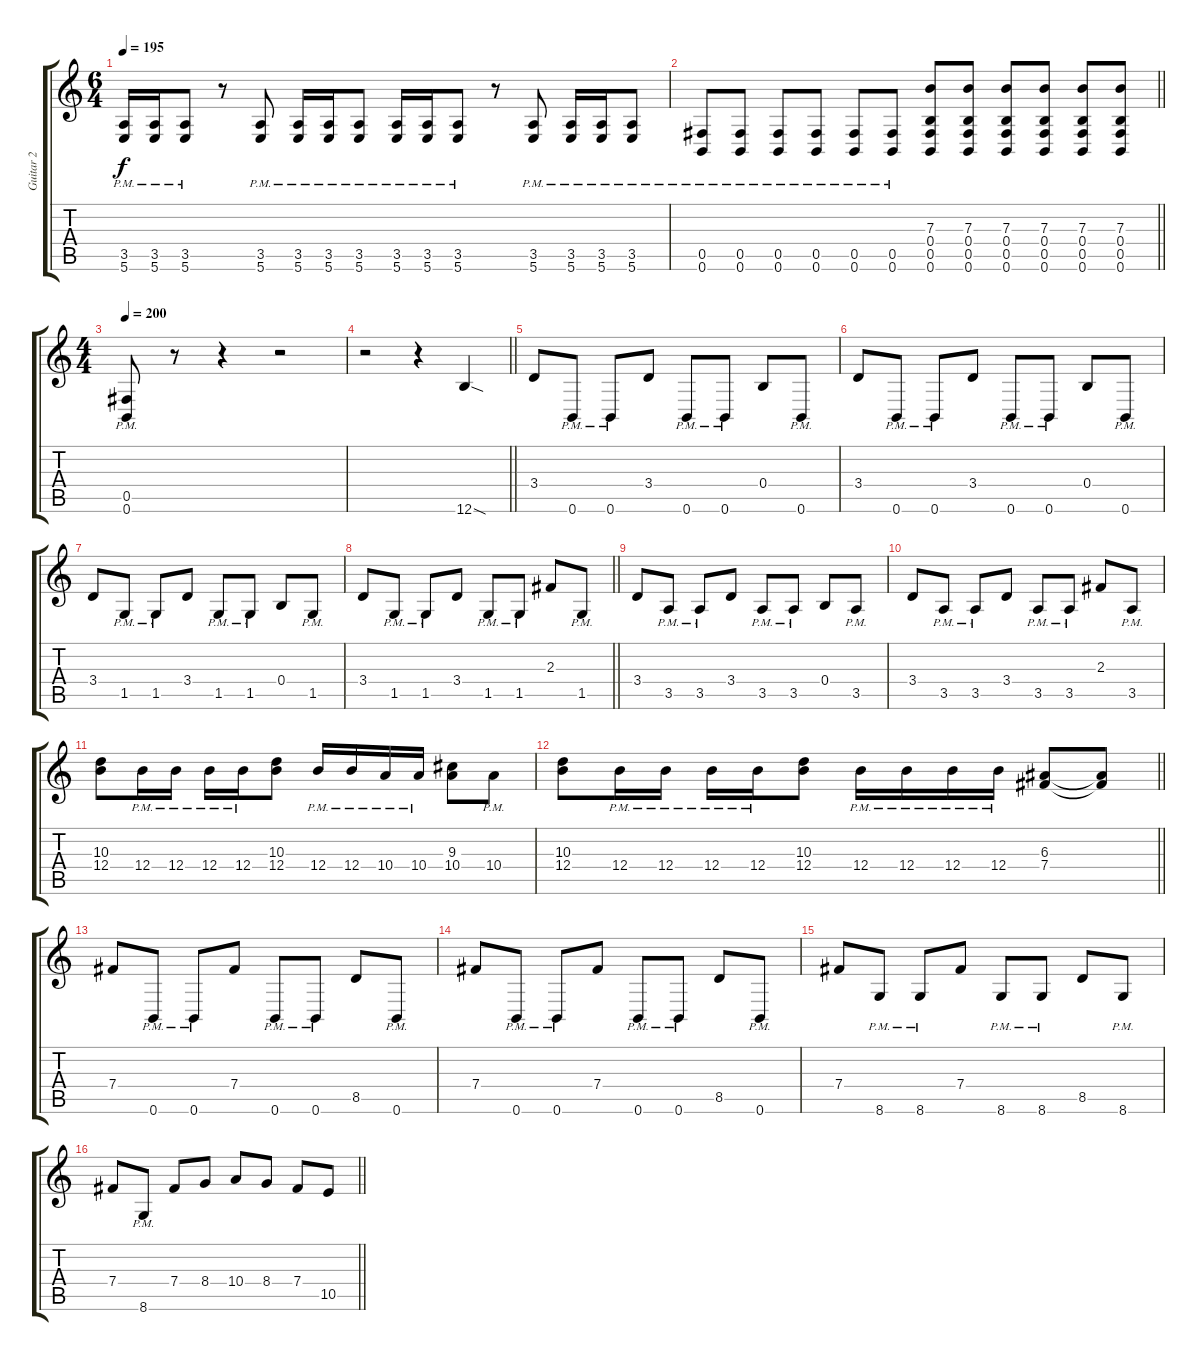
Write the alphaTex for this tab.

\track ("Guitar 2" "Guitar 2") {instrument distortionguitar}
\staff {score tabs}
\tuning (Db4 Ab3 E3 B2 Gb2 B1) {hide}
\ts (6 4)
\tempo 195
\clef g2
\ks c
(3.5{pm} 5.6{pm}).16{dy f} (3.5{pm} 5.6{pm}).16 (3.5{pm} 5.6{pm}).8 r.8 (3.5{pm} 5.6{pm}).8 (3.5{pm} 5.6{pm}).16 (3.5{pm} 5.6{pm}).16 (3.5{pm} 5.6{pm}).8 (3.5{pm} 5.6{pm}).16 (3.5{pm} 5.6{pm}).16 (3.5{pm} 5.6{pm}).8 r.8 (3.5{pm} 5.6{pm}).8 (3.5{pm} 5.6{pm}).16 (3.5{pm} 5.6{pm}).16 (3.5{pm} 5.6{pm}).8 |
\barLineRight lightlight
(0.5{pm} 0.6{pm}).8 (0.5{pm} 0.6{pm}).8 (0.5{pm} 0.6{pm}).8 (0.5{pm} 0.6{pm}).8 (0.5{pm} 0.6{pm}).8 (0.5{pm} 0.6{pm}).8 (7.3 0.4 0.5 0.6).8 (7.3 0.4 0.5 0.6).8 (7.3 0.4 0.5 0.6).8 (7.3 0.4 0.5 0.6).8 (7.3 0.4 0.5 0.6).8 (7.3 0.4 0.5 0.6).8 |
\ts (4 4)
\tempo 200
(0.5{pm} 0.6{pm}).8 r.8 r.4 r.2 |
\barLineRight lightlight
r.2 r.4 12.6{sod}.4 |
3.4.8 0.6{pm}.8 0.6{pm}.8 3.4.8 0.6{pm}.8 0.6{pm}.8 0.4.8 0.6{pm}.8 |
3.4.8 0.6{pm}.8 0.6{pm}.8 3.4.8 0.6{pm}.8 0.6{pm}.8 0.4.8 0.6{pm}.8 |
3.4.8 1.5{pm}.8 1.5{pm}.8 3.4.8 1.5{pm}.8 1.5{pm}.8 0.4.8 1.5{pm}.8 |
\barLineRight lightlight
3.4.8 1.5{pm}.8 1.5{pm}.8 3.4.8 1.5{pm}.8 1.5{pm}.8 2.3.8 1.5{pm}.8 |
3.4.8 3.5{pm}.8 3.5{pm}.8 3.4.8 3.5{pm}.8 3.5{pm}.8 0.4.8 3.5{pm}.8 |
3.4.8 3.5{pm}.8 3.5{pm}.8 3.4.8 3.5{pm}.8 3.5{pm}.8 2.3.8 3.5{pm}.8 |
(10.3 12.4).8 12.4{pm}.16 12.4{pm}.16 12.4{pm}.16 12.4{pm}.16 (10.3 12.4).8 12.4{pm}.16 12.4{pm}.16 10.4{pm}.16 10.4{pm}.16 (9.3 10.4).8 10.4{pm}.8 |
\barLineRight lightlight
(10.3 12.4).8 12.4{pm}.16 12.4{pm}.16 12.4{pm}.16 12.4{pm}.16 (10.3 12.4).8 12.4{pm}.16 12.4{pm}.16 12.4{pm}.16 12.4{pm}.16 (6.3 7.4).8 (6.3{t} 7.4{t}).8 |
7.4.8 0.6{pm}.8 0.6{pm}.8 7.4.8 0.6{pm}.8 0.6{pm}.8 8.5.8 0.6{pm}.8 |
7.4.8 0.6{pm}.8 0.6{pm}.8 7.4.8 0.6{pm}.8 0.6{pm}.8 8.5.8 0.6{pm}.8 |
7.4.8 8.6{pm}.8 8.6{pm}.8 7.4.8 8.6{pm}.8 8.6{pm}.8 8.5.8 8.6{pm}.8 |
\barLineRight lightlight
7.4.8 8.6{pm}.8 7.4.8 8.4.8 10.4.8 8.4.8 7.4.8 10.5.8
